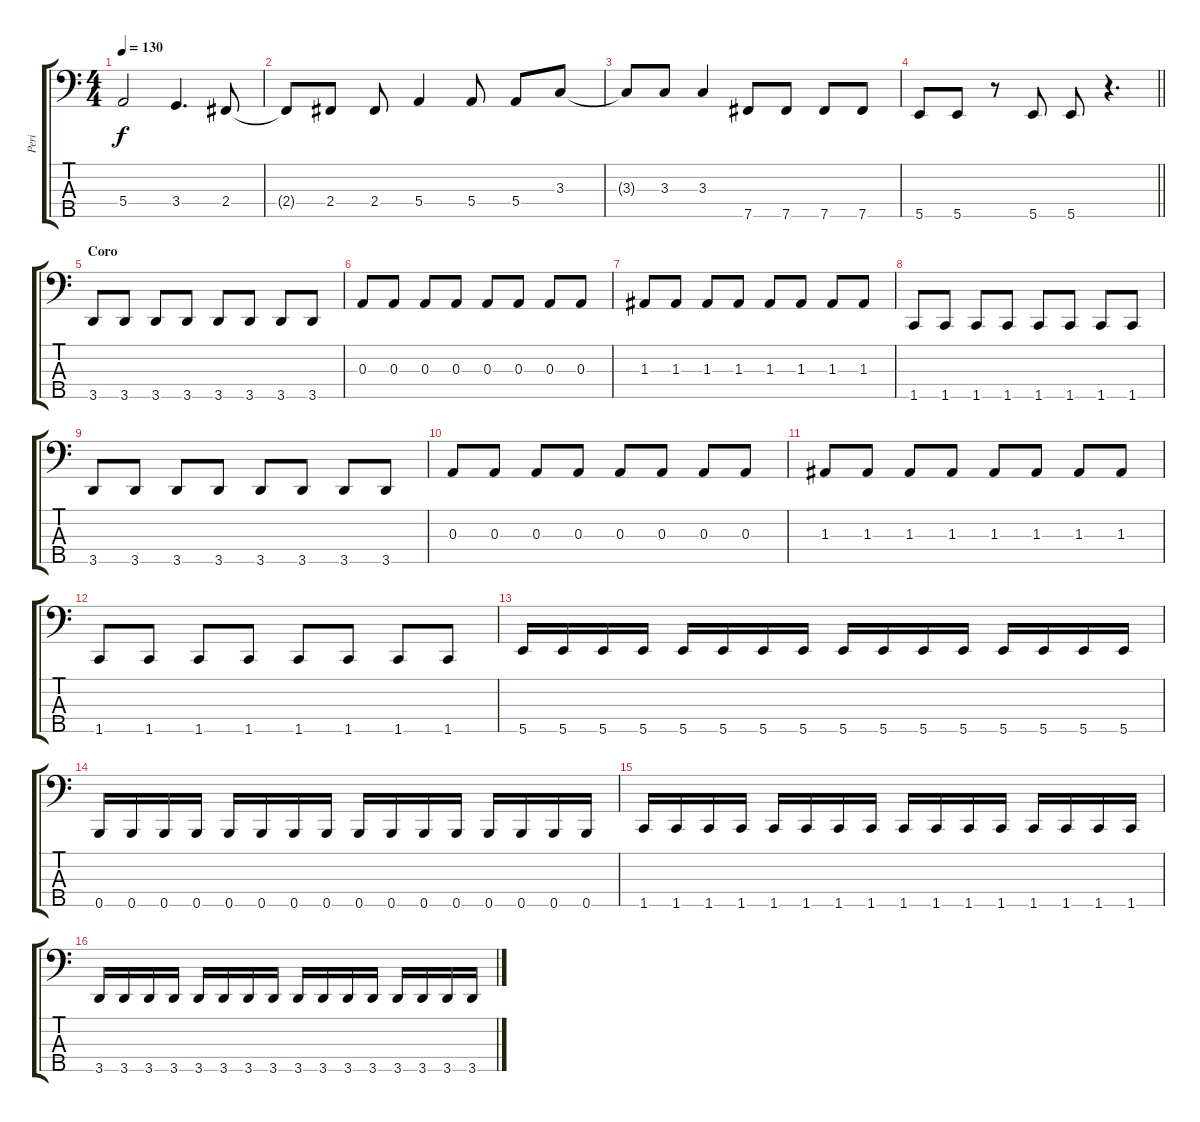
\track ("Peri" "Peri") {instrument electricbassfinger}
\staff {score tabs}
\tuning (G2 D2 A1 E1 B0) {hide}
\ts (4 4)
\tempo 130
\clef f4
\ks c
5.4{t}.2{dy f} 3.4.4{d} 2.4.8 |
2.4{t}.8 2.4.8 2.4.8 5.4.4 5.4.8 5.4.8 3.3.8 |
3.3{t}.8 3.3.8 3.3.4 7.5.8 7.5.8 7.5.8 7.5.8 |
\barLineRight lightlight
5.5.8 5.5.8 r.8 5.5.8 5.5.8 r.4{d} |
\section ("" "Coro")
3.5.8 3.5.8 3.5.8 3.5.8 3.5.8 3.5.8 3.5.8 3.5.8 |
0.3.8 0.3.8 0.3.8 0.3.8 0.3.8 0.3.8 0.3.8 0.3.8 |
1.3.8 1.3.8 1.3.8 1.3.8 1.3.8 1.3.8 1.3.8 1.3.8 |
1.5.8 1.5.8 1.5.8 1.5.8 1.5.8 1.5.8 1.5.8 1.5.8 |
3.5.8 3.5.8 3.5.8 3.5.8 3.5.8 3.5.8 3.5.8 3.5.8 |
0.3.8 0.3.8 0.3.8 0.3.8 0.3.8 0.3.8 0.3.8 0.3.8 |
1.3.8 1.3.8 1.3.8 1.3.8 1.3.8 1.3.8 1.3.8 1.3.8 |
1.5.8 1.5.8 1.5.8 1.5.8 1.5.8 1.5.8 1.5.8 1.5.8 |
5.5.16 5.5.16 5.5.16 5.5.16 5.5.16 5.5.16 5.5.16 5.5.16 5.5.16 5.5.16 5.5.16 5.5.16 5.5.16 5.5.16 5.5.16 5.5.16 |
0.5.16 0.5.16 0.5.16 0.5.16 0.5.16 0.5.16 0.5.16 0.5.16 0.5.16 0.5.16 0.5.16 0.5.16 0.5.16 0.5.16 0.5.16 0.5.16 |
1.5.16 1.5.16 1.5.16 1.5.16 1.5.16 1.5.16 1.5.16 1.5.16 1.5.16 1.5.16 1.5.16 1.5.16 1.5.16 1.5.16 1.5.16 1.5.16 |
3.5.16 3.5.16 3.5.16 3.5.16 3.5.16 3.5.16 3.5.16 3.5.16 3.5.16 3.5.16 3.5.16 3.5.16 3.5.16 3.5.16 3.5.16 3.5.16
